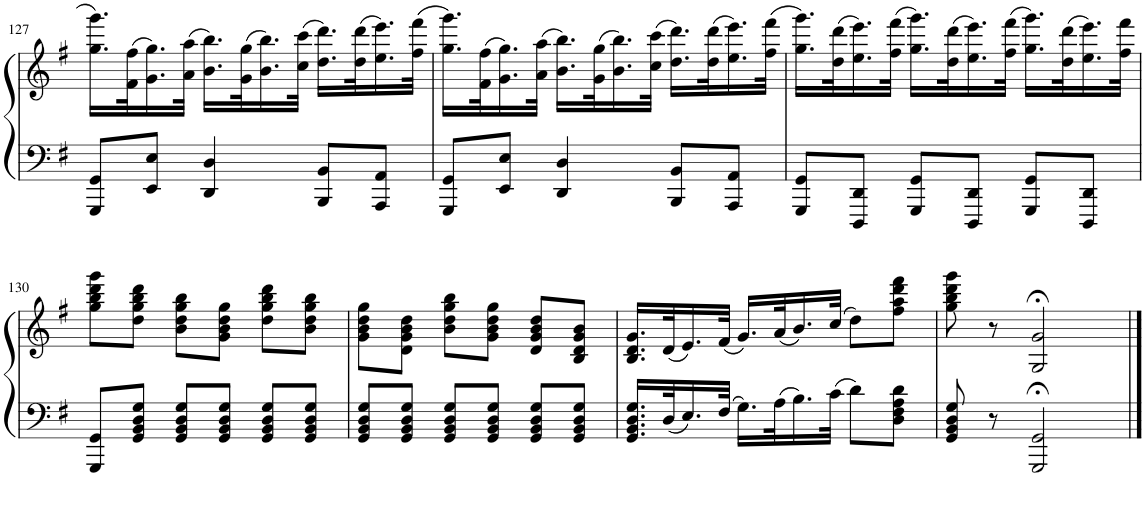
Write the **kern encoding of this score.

**kern	**kern
*part1	*part1
*staff2	*staff1
*I"Piano	*
*I'Pno.	*
!!LO:PB:g=z
*clefF4	*clefG2
*k[f#]	*k[f#]
*M3/4	*M3/4
=127	=127
8GGG/ 8GG/L	16.gg\ 16.ggg\LL
.	(32f#\ 32ff#\K
8EE/ 8E/J	16.g\ 16.gg\)
.	(32a\ 32aa\JJk
4DD/ 4D/	16.b\ 16.bb\LL)
.	(32g\ 32gg\K
.	16.b\ 16.bb\)
.	(32cc\ 32ccc\JJk
8BBB/ 8BB/L	16.dd\ 16.ddd\LL)
.	(32dd\ 32ddd\K
8AAA/ 8AA/J	16.ee\ 16.eee\)
.	(32ff#\ 32fff#\JJk
=128	=128
8GGG/ 8GG/L	16.gg\ 16.ggg\LL)
.	(32f#\ 32ff#\K
8EE/ 8E/J	16.g\ 16.gg\)
.	(32a\ 32aa\JJk
4DD/ 4D/	16.b\ 16.bb\LL)
.	(32g\ 32gg\K
.	16.b\ 16.bb\)
.	(32cc\ 32ccc\JJk
8BBB/ 8BB/L	16.dd\ 16.ddd\LL)
.	(32dd\ 32ddd\K
8AAA/ 8AA/J	16.ee\ 16.eee\)
.	(32ff#\ 32fff#\JJk
=129	=129
8GGG/ 8GG/L	16.gg\ 16.ggg\LL)
.	(32dd\ 32ddd\K
8DDD/ 8DD/J	16.ee\ 16.eee\)
.	(32ff#\ 32fff#\JJk
8GGG/ 8GG/L	16.gg\ 16.ggg\LL)
.	(32dd\ 32ddd\K
8DDD/ 8DD/J	16.ee\ 16.eee\)
.	(32ff#\ 32fff#\JJk
8GGG/ 8GG/L	16.gg\ 16.ggg\LL)
.	(32dd\ 32ddd\K
8DDD/ 8DD/J	16.ee\ 16.eee\)
.	32ff#\ 32fff#\JJk
!!LO:LB:g=z
=130	=130
8GGG/ 8GG/L	8gg\ 8bb\ 8ddd\ 8ggg\L
8GG/ 8BB/ 8D/ 8G/J	8dd\ 8gg\ 8bb\ 8ddd\J
8GG/ 8BB/ 8D/ 8G/L	8b\ 8dd\ 8gg\ 8bb\L
8GG/ 8BB/ 8D/ 8G/J	8g\ 8b\ 8dd\ 8gg\J
8GG/ 8BB/ 8D/ 8G/L	8dd\ 8gg\ 8bb\ 8ddd\L
8GG/ 8BB/ 8D/ 8G/J	8b\ 8dd\ 8gg\ 8bb\J
=131	=131
8GG/ 8BB/ 8D/ 8G/L	8g\ 8b\ 8dd\ 8gg\L
8GG/ 8BB/ 8D/ 8G/J	8d\ 8g\ 8b\ 8dd\J
8GG/ 8BB/ 8D/ 8G/L	8b\ 8dd\ 8gg\ 8bb\L
8GG/ 8BB/ 8D/ 8G/J	8g\ 8b\ 8dd\ 8gg\J
8GG/ 8BB/ 8D/ 8G/L	8d/ 8g/ 8b/ 8dd/L
8GG/ 8BB/ 8D/ 8G/J	8B/ 8d/ 8g/ 8b/J
=132	=132
16.GG/ 16.BB/ 16.D/ 16.G/LL	16.B/ 16.d/ 16.g/LL
32D/K	(32d/K
16.E/	16.e/)
32F#/JJk	(32f#/JJk
16.G\LL	16.g/LL)
32A\K	(32a/K
16.B\	16.b/)
32c\JJk	(32cc/JJk
8d\L	8dd\L)
8D\ 8F#\ 8A\ 8d\J	8ff#\ 8aa\ 8ddd\ 8fff#\J
=133	=133
8GG/ 8BB/ 8D/ 8G/	8gg\ 8bb\ 8ddd\ 8ggg\
8r	8r
2GGG/;< 2GG/;<	2G/;< 2g/;<
==	==
*-	*-
